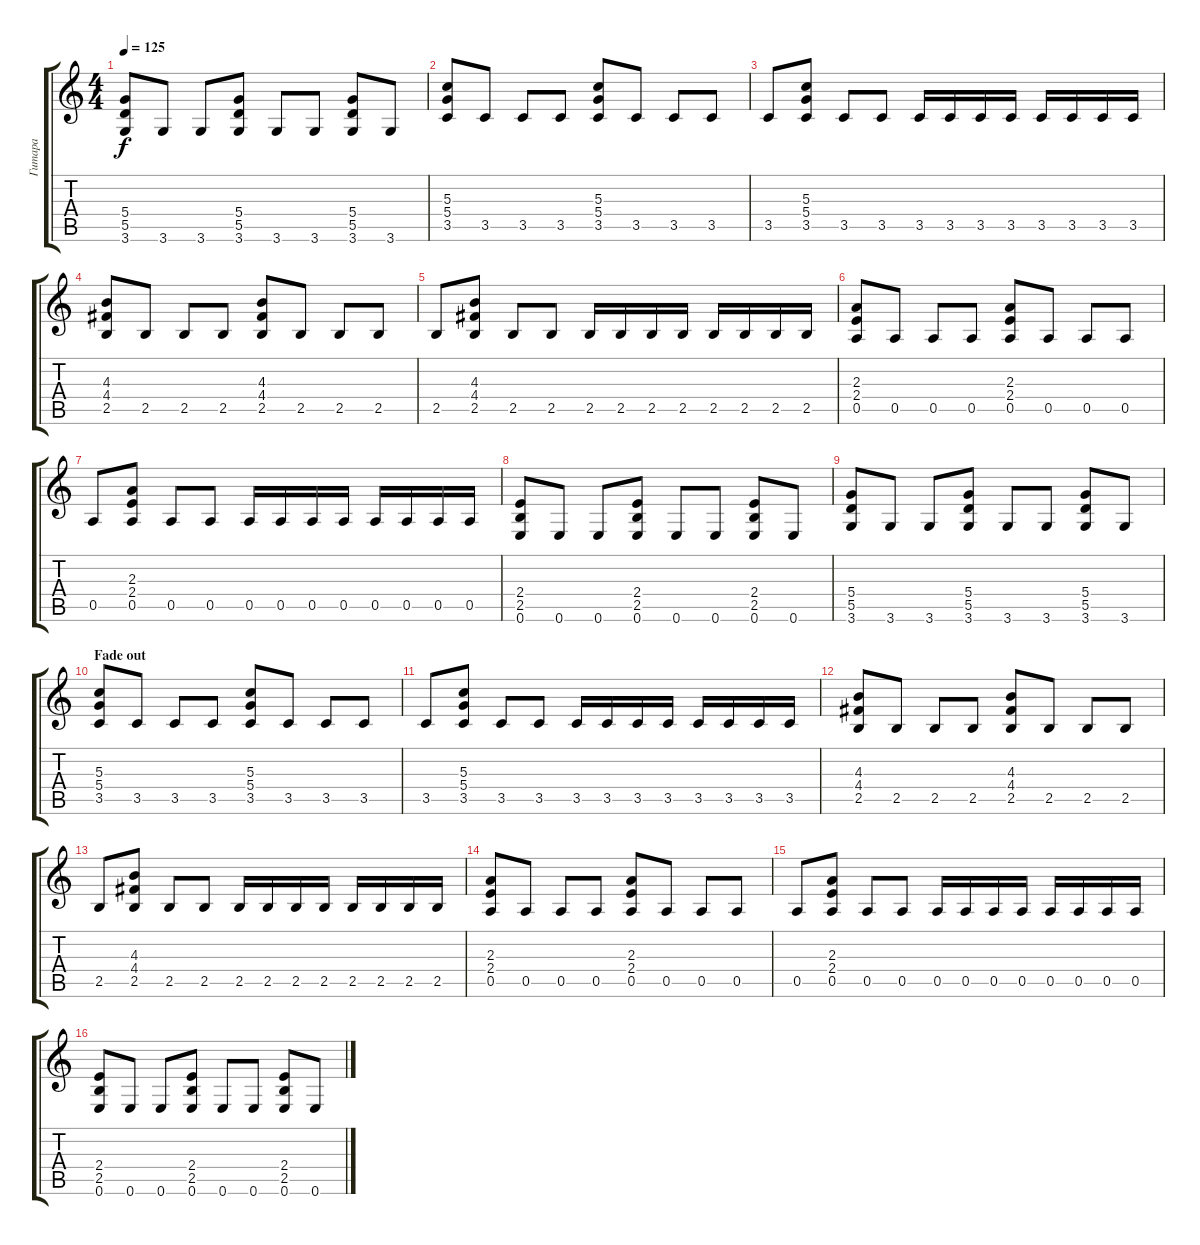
\track ("Гитара" "Гитара") {instrument distortionguitar}
\staff {score tabs}
\tuning (E4 B3 G3 D3 A2 E2) {hide}
\ts (4 4)
\tempo 125
\clef g2
\ks c
(5.4 5.5 3.6).8{dy f} 3.6.8 3.6.8 (5.4 5.5 3.6).8 3.6.8 3.6.8 (5.4 5.5 3.6).8 3.6.8 |
(5.3 5.4 3.5).8 3.5.8 3.5.8 3.5.8 (5.3 5.4 3.5).8 3.5.8 3.5.8 3.5.8 |
3.5.8 (5.3 5.4 3.5).8 3.5.8 3.5.8 3.5.16 3.5.16 3.5.16 3.5.16 3.5.16 3.5.16 3.5.16 3.5.16 |
(4.3 4.4 2.5).8 2.5.8 2.5.8 2.5.8 (4.3 4.4 2.5).8 2.5.8 2.5.8 2.5.8 |
2.5.8 (4.3 4.4 2.5).8 2.5.8 2.5.8 2.5.16 2.5.16 2.5.16 2.5.16 2.5.16 2.5.16 2.5.16 2.5.16 |
(2.3 2.4 0.5).8 0.5.8 0.5.8 0.5.8 (2.3 2.4 0.5).8 0.5.8 0.5.8 0.5.8 |
0.5.8 (2.3 2.4 0.5).8 0.5.8 0.5.8 0.5.16 0.5.16 0.5.16 0.5.16 0.5.16 0.5.16 0.5.16 0.5.16 |
(2.4 2.5 0.6).8 0.6.8 0.6.8 (2.4 2.5 0.6).8 0.6.8 0.6.8 (2.4 2.5 0.6).8 0.6.8 |
(5.4 5.5 3.6).8 3.6.8 3.6.8 (5.4 5.5 3.6).8 3.6.8 3.6.8 (5.4 5.5 3.6).8 3.6.8 |
\section ("" "Fade out")
(5.3 5.4 3.5).8{volume 11} 3.5.8 3.5.8 3.5.8 (5.3 5.4 3.5).8 3.5.8 3.5.8 3.5.8 |
3.5.8 (5.3 5.4 3.5).8 3.5.8 3.5.8 3.5.16 3.5.16 3.5.16 3.5.16 3.5.16 3.5.16 3.5.16 3.5.16 |
(4.3 4.4 2.5).8 2.5.8 2.5.8 2.5.8 (4.3 4.4 2.5).8 2.5.8 2.5.8 2.5.8 |
2.5.8 (4.3 4.4 2.5).8 2.5.8 2.5.8 2.5.16 2.5.16 2.5.16 2.5.16 2.5.16 2.5.16 2.5.16 2.5.16 |
(2.3 2.4 0.5).8 0.5.8 0.5.8 0.5.8 (2.3 2.4 0.5).8 0.5.8 0.5.8 0.5.8 |
0.5.8 (2.3 2.4 0.5).8 0.5.8 0.5.8 0.5.16 0.5.16 0.5.16 0.5.16 0.5.16 0.5.16 0.5.16 0.5.16 |
(2.4 2.5 0.6).8 0.6.8 0.6.8 (2.4 2.5 0.6).8 0.6.8 0.6.8 (2.4 2.5 0.6).8 0.6.8
